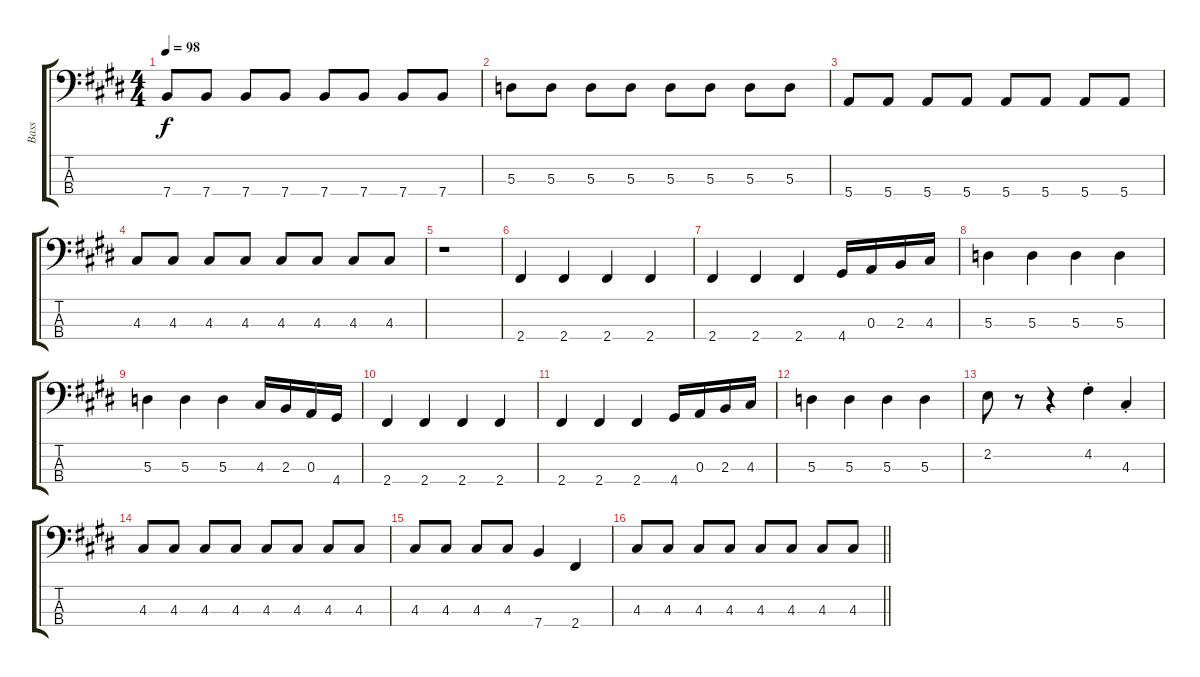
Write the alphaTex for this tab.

\track ("Bass" "Bass") {instrument electricbasspick}
\staff {score tabs}
\tuning (G2 D2 A1 E1) {hide}
\ts (4 4)
\tempo 98
\clef f4
\ks c#minor
7.4.8{dy f} 7.4.8 7.4.8 7.4.8 7.4.8 7.4.8 7.4.8 7.4.8 |
5.3.8 5.3.8 5.3.8 5.3.8 5.3.8 5.3.8 5.3.8 5.3.8 |
5.4.8 5.4.8 5.4.8 5.4.8 5.4.8 5.4.8 5.4.8 5.4.8 |
4.3.8 4.3.8 4.3.8 4.3.8 4.3.8 4.3.8 4.3.8 4.3.8 |
r.1 |
2.4.4 2.4.4 2.4.4 2.4.4 |
2.4.4 2.4.4 2.4.4 4.4.16 0.3.16 2.3.16 4.3.16 |
5.3.4 5.3.4 5.3.4 5.3.4 |
5.3.4 5.3.4 5.3.4 4.3.16 2.3.16 0.3.16 4.4.16 |
2.4.4 2.4.4 2.4.4 2.4.4 |
2.4.4 2.4.4 2.4.4 4.4.16 0.3.16 2.3.16 4.3.16 |
5.3.4 5.3.4 5.3.4 5.3.4 |
2.2.8 r.8 r.4 4.2{st}.4 4.3{st}.4 |
4.3.8 4.3.8 4.3.8 4.3.8 4.3.8 4.3.8 4.3.8 4.3.8 |
4.3.8 4.3.8 4.3.8 4.3.8 7.4.4 2.4.4 |
\barLineRight lightlight
4.3.8 4.3.8 4.3.8 4.3.8 4.3.8 4.3.8 4.3.8 4.3.8
